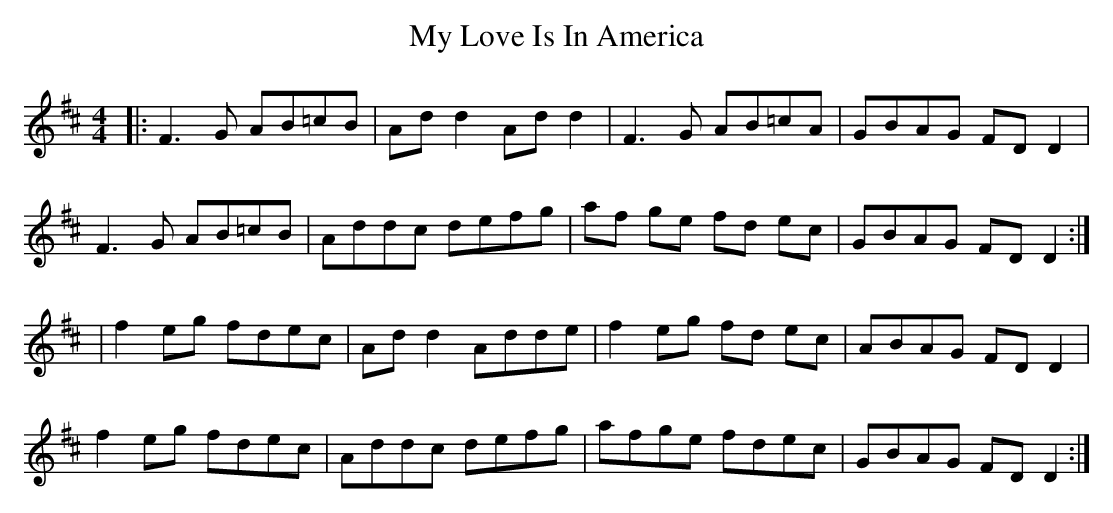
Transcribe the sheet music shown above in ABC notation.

X:1
T: My Love Is In America
M: 4/4
L: 1/8
K: Dmaj
|:F3G AB=cB | Ad d2 Ad d2 |F3G AB=cA |GBAG FD D2 |
F3G AB=cB |Addc defg |af ge fd ec | GBAG FDD2:|
|;f2eg  fdec |Ad d2 Adde |f2eg fd ec | ABAG FDD2 |
f2eg fdec |Addc defg |afge fdec | GBAG FDD2 :|
